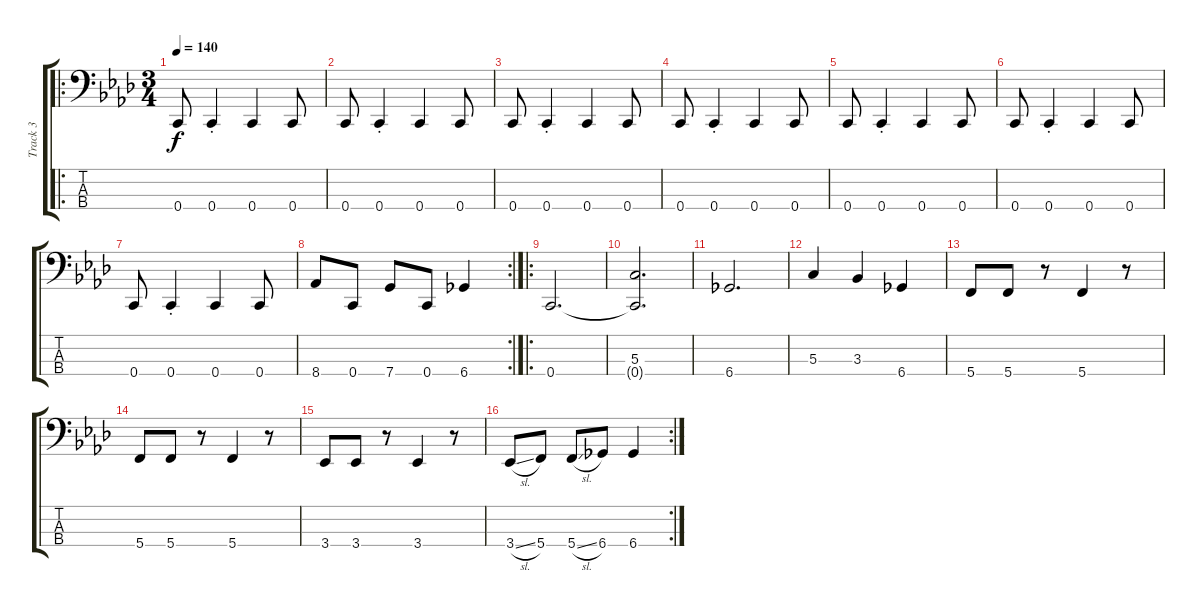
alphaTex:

\track ("Track 3" "Track 3") {instrument electricbasspick}
\staff {score tabs}
\tuning (F2 C2 G1 C1) {hide}
\ro
\ts (3 4)
\tempo 140
\clef f4
\ks ab
0.4.8{dy f} 0.4{st}.4 0.4.4 0.4.8 |
0.4.8 0.4{st}.4 0.4.4 0.4.8 |
0.4.8 0.4{st}.4 0.4.4 0.4.8 |
0.4.8 0.4{st}.4 0.4.4 0.4.8 |
0.4.8 0.4{st}.4 0.4.4 0.4.8 |
0.4.8 0.4{st}.4 0.4.4 0.4.8 |
0.4.8 0.4{st}.4 0.4.4 0.4.8 |
\rc 2
8.4.8 0.4.8 7.4.8 0.4.8 6.4.4 |
\ro
0.4.2{d} |
(5.3 0.4{t}).2{d} |
6.4.2{d} |
5.3.4 3.3.4 6.4.4 |
5.4.8 5.4.8 r.8 5.4.4 r.8 |
5.4.8 5.4.8 r.8 5.4.4 r.8 |
3.4.8 3.4.8 r.8 3.4.4 r.8 |
\rc 2
3.4{sl}.8 5.4.8 5.4{sl}.8 6.4.8 6.4.4
